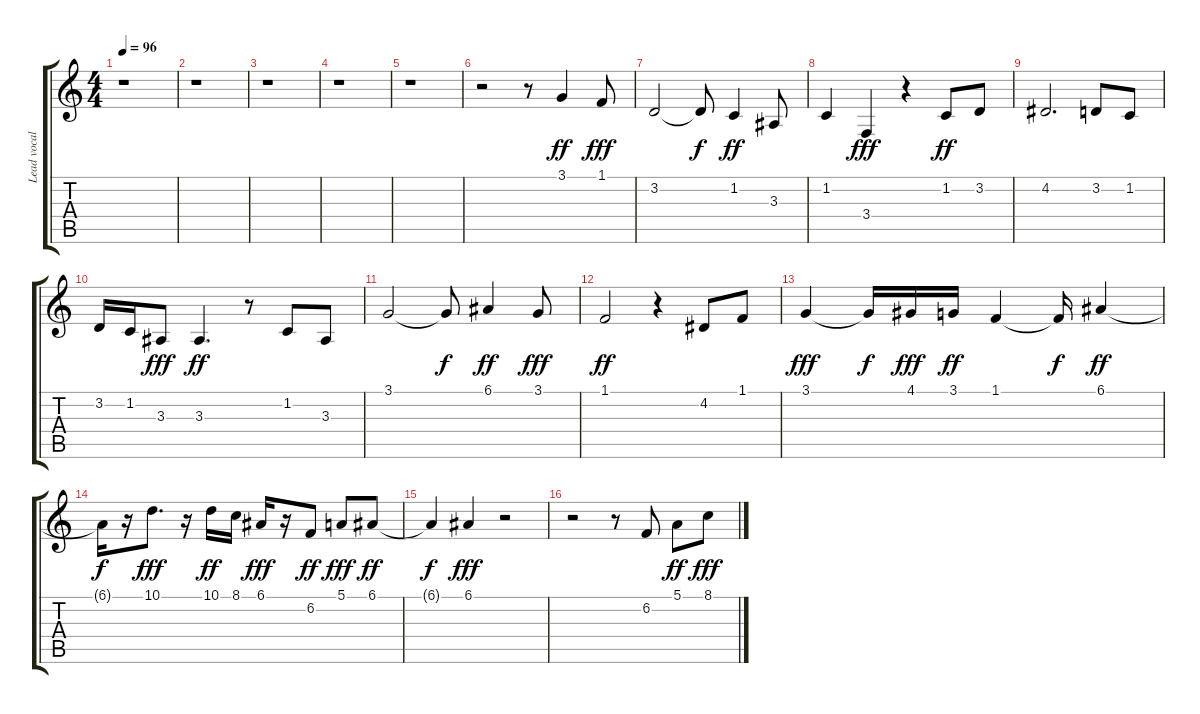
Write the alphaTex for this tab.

\track ("Lead vocals" "Lead vocal") {instrument altosax}
\staff {score tabs}
\tuning (E4 B3 G3 D3 A2 E2) {hide}
\ts (4 4)
\tempo 96
\clef g2
\ks c
r.1{dy ff} |
r.1 |
r.1 |
r.1 |
r.1 |
r.2 r.8 3.1.4 1.1.8{dy fff} |
3.2.2 3.2{t}.8{dy f} 1.2.4{dy ff} 3.3.8 |
1.2.4 3.4.4{dy fff} r.4 1.2.8{dy ff} 3.2.8 |
4.2.2{d} 3.2.8 1.2.8 |
3.2.16 1.2.16 3.3.8{dy fff} 3.3.4{d dy ff} r.8 1.2.8 3.3.8 |
3.1.2 3.1{t}.8{dy f} 6.1.4{dy ff} 3.1.8{dy fff} |
1.1.2{dy ff} r.4 4.2.8 1.1.8 |
3.1.4{dy fff} 3.1{t}.16{dy f} 4.1.16{dy fff} 3.1.16{dy ff} 1.1.4 1.1{t}.16{dy f} 6.1.4{dy ff} |
6.1{t}.16{dy f} r.16 10.1.8{d dy fff} r.16 10.1.16{dy ff} 8.1.16 6.1.16{dy fff} r.16 6.2.8{dy ff} 5.1.8{dy fff} 6.1.8{dy ff} |
6.1{t}.4{dy f} 6.1.4{dy fff} r.2 |
r.2 r.8 6.2.8 5.1.8{dy ff} 8.1.8{dy fff}
